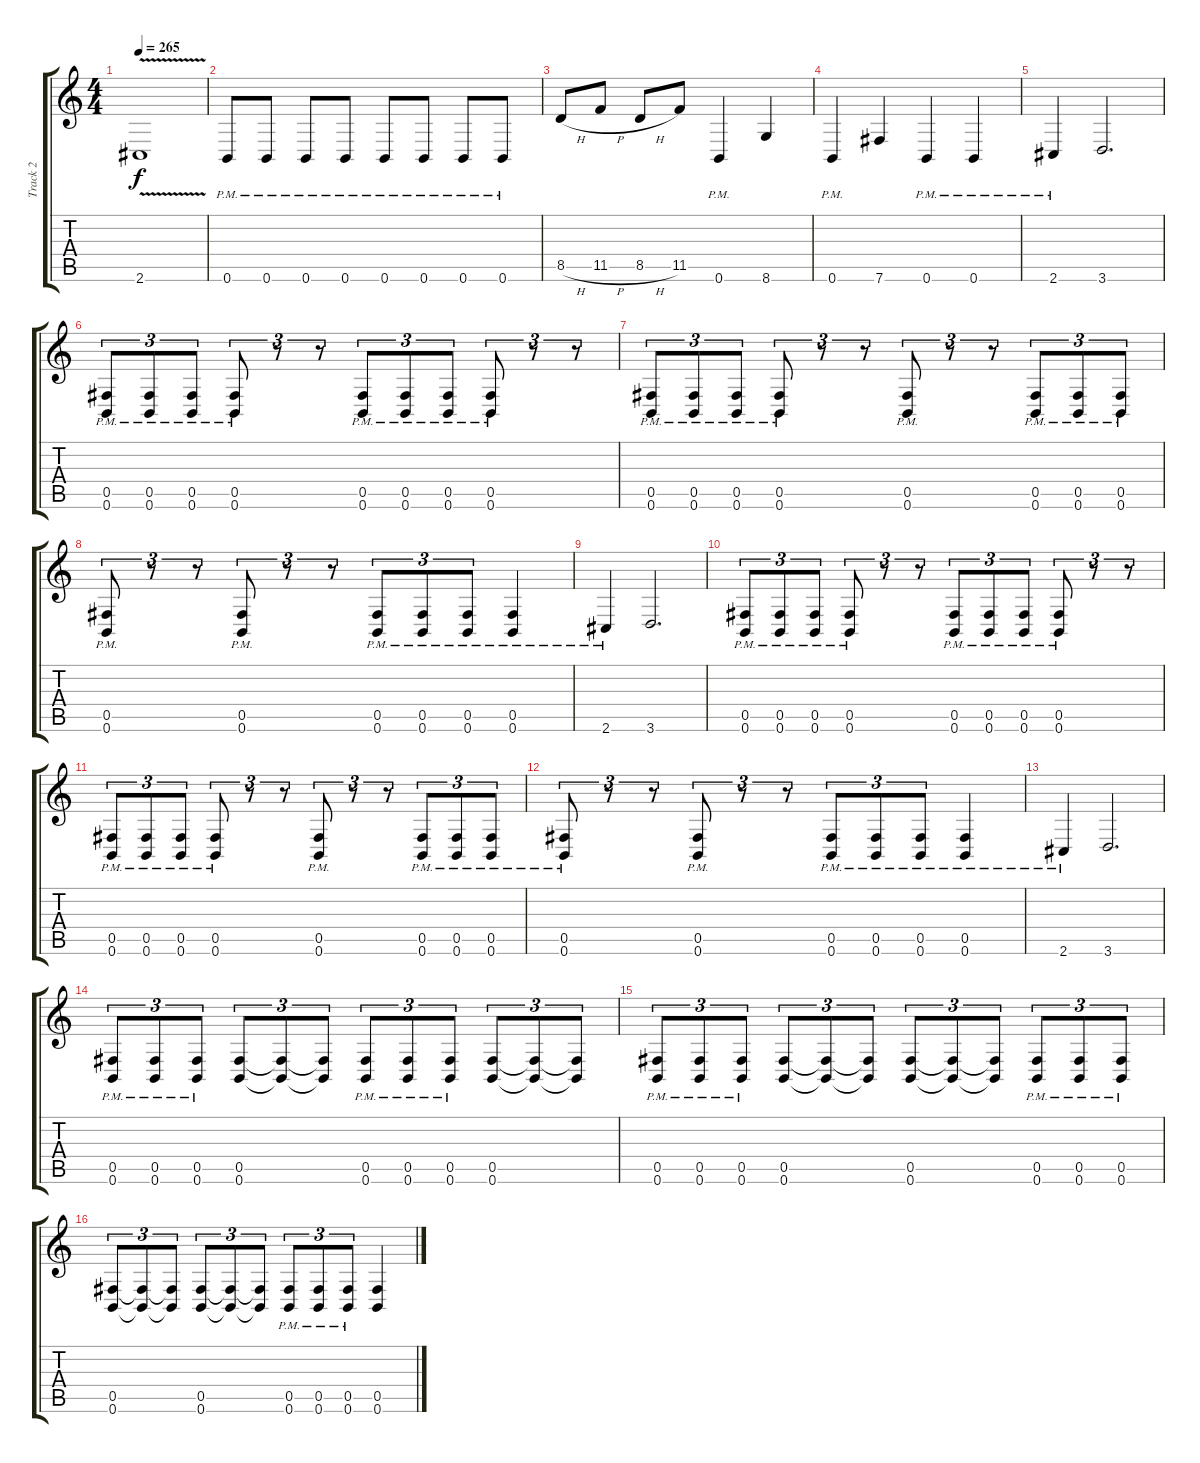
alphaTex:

\track ("Track 2" "Track 2") {instrument distortionguitar}
\staff {score tabs}
\tuning (Db4 Ab3 E3 B2 Gb2 B1) {hide}
\ts (4 4)
\tempo 265
\clef g2
\ks c
2.6{v}.1{dy f} |
0.6{pm}.8 0.6{pm}.8 0.6{pm}.8 0.6{pm}.8 0.6{pm}.8 0.6{pm}.8 0.6{pm}.8 0.6{pm}.8 |
8.5{h}.8 11.5{h}.8 8.5{h}.8 11.5.8 0.6{pm}.4 8.6.4 |
0.6{pm}.4 7.6.4 0.6{pm}.4 0.6{pm}.4 |
2.6{pm}.4 3.6.2{d} |
(0.5{pm} 0.6{pm}).8{tu (3 2)} (0.5{pm} 0.6{pm}).8{tu (3 2)} (0.5{pm} 0.6{pm}).8{tu (3 2)} (0.5{pm} 0.6{pm}).8{tu (3 2)} r.8{tu (3 2)} r.8{tu (3 2)} (0.5{pm} 0.6{pm}).8{tu (3 2)} (0.5{pm} 0.6{pm}).8{tu (3 2)} (0.5{pm} 0.6{pm}).8{tu (3 2)} (0.5{pm} 0.6{pm}).8{tu (3 2)} r.8{tu (3 2)} r.8{tu (3 2)} |
(0.5{pm} 0.6{pm}).8{tu (3 2)} (0.5{pm} 0.6{pm}).8{tu (3 2)} (0.5{pm} 0.6{pm}).8{tu (3 2)} (0.5{pm} 0.6{pm}).8{tu (3 2)} r.8{tu (3 2)} r.8{tu (3 2)} (0.5{pm} 0.6{pm}).8{tu (3 2)} r.8{tu (3 2)} r.8{tu (3 2)} (0.5{pm} 0.6{pm}).8{tu (3 2)} (0.5{pm} 0.6{pm}).8{tu (3 2)} (0.5{pm} 0.6{pm}).8{tu (3 2)} |
(0.5{pm} 0.6{pm}).8{tu (3 2)} r.8{tu (3 2)} r.8{tu (3 2)} (0.5{pm} 0.6{pm}).8{tu (3 2)} r.8{tu (3 2)} r.8{tu (3 2)} (0.5{pm} 0.6{pm}).8{tu (3 2)} (0.5{pm} 0.6{pm}).8{tu (3 2)} (0.5{pm} 0.6{pm}).8{tu (3 2)} (0.5{pm} 0.6{pm}).4 |
2.6{pm}.4 3.6.2{d} |
(0.5{pm} 0.6{pm}).8{tu (3 2)} (0.5{pm} 0.6{pm}).8{tu (3 2)} (0.5{pm} 0.6{pm}).8{tu (3 2)} (0.5{pm} 0.6{pm}).8{tu (3 2)} r.8{tu (3 2)} r.8{tu (3 2)} (0.5{pm} 0.6{pm}).8{tu (3 2)} (0.5{pm} 0.6{pm}).8{tu (3 2)} (0.5{pm} 0.6{pm}).8{tu (3 2)} (0.5{pm} 0.6{pm}).8{tu (3 2)} r.8{tu (3 2)} r.8{tu (3 2)} |
(0.5{pm} 0.6{pm}).8{tu (3 2)} (0.5{pm} 0.6{pm}).8{tu (3 2)} (0.5{pm} 0.6{pm}).8{tu (3 2)} (0.5{pm} 0.6{pm}).8{tu (3 2)} r.8{tu (3 2)} r.8{tu (3 2)} (0.5{pm} 0.6{pm}).8{tu (3 2)} r.8{tu (3 2)} r.8{tu (3 2)} (0.5{pm} 0.6{pm}).8{tu (3 2)} (0.5{pm} 0.6{pm}).8{tu (3 2)} (0.5{pm} 0.6{pm}).8{tu (3 2)} |
(0.5{pm} 0.6{pm}).8{tu (3 2)} r.8{tu (3 2)} r.8{tu (3 2)} (0.5{pm} 0.6{pm}).8{tu (3 2)} r.8{tu (3 2)} r.8{tu (3 2)} (0.5{pm} 0.6{pm}).8{tu (3 2)} (0.5{pm} 0.6{pm}).8{tu (3 2)} (0.5{pm} 0.6{pm}).8{tu (3 2)} (0.5{pm} 0.6{pm}).4 |
2.6{pm}.4 3.6.2{d} |
(0.5{pm} 0.6{pm}).8{tu (3 2)} (0.5{pm} 0.6{pm}).8{tu (3 2)} (0.5{pm} 0.6{pm}).8{tu (3 2)} (0.5 0.6).8{tu (3 2)} (0.5{t} 0.6{t}).8{tu (3 2)} (0.5{t} 0.6{t}).8{tu (3 2)} (0.5{pm} 0.6{pm}).8{tu (3 2)} (0.5{pm} 0.6{pm}).8{tu (3 2)} (0.5{pm} 0.6{pm}).8{tu (3 2)} (0.5 0.6).8{tu (3 2)} (0.5{t} 0.6{t}).8{tu (3 2)} (0.5{t} 0.6{t}).8{tu (3 2)} |
(0.5{pm} 0.6{pm}).8{tu (3 2)} (0.5{pm} 0.6{pm}).8{tu (3 2)} (0.5{pm} 0.6{pm}).8{tu (3 2)} (0.5 0.6).8{tu (3 2)} (0.5{t} 0.6{t}).8{tu (3 2)} (0.5{t} 0.6{t}).8{tu (3 2)} (0.5 0.6).8{tu (3 2)} (0.5{t} 0.6{t}).8{tu (3 2)} (0.5{t} 0.6{t}).8{tu (3 2)} (0.5{pm} 0.6{pm}).8{tu (3 2)} (0.5{pm} 0.6{pm}).8{tu (3 2)} (0.5{pm} 0.6{pm}).8{tu (3 2)} |
(0.5 0.6).8{tu (3 2)} (0.5{t} 0.6{t}).8{tu (3 2)} (0.5{t} 0.6{t}).8{tu (3 2)} (0.5 0.6).8{tu (3 2)} (0.5{t} 0.6{t}).8{tu (3 2)} (0.5{t} 0.6{t}).8{tu (3 2)} (0.5{pm} 0.6{pm}).8{tu (3 2)} (0.5{pm} 0.6{pm}).8{tu (3 2)} (0.5{pm} 0.6{pm}).8{tu (3 2)} (0.5 0.6).4
